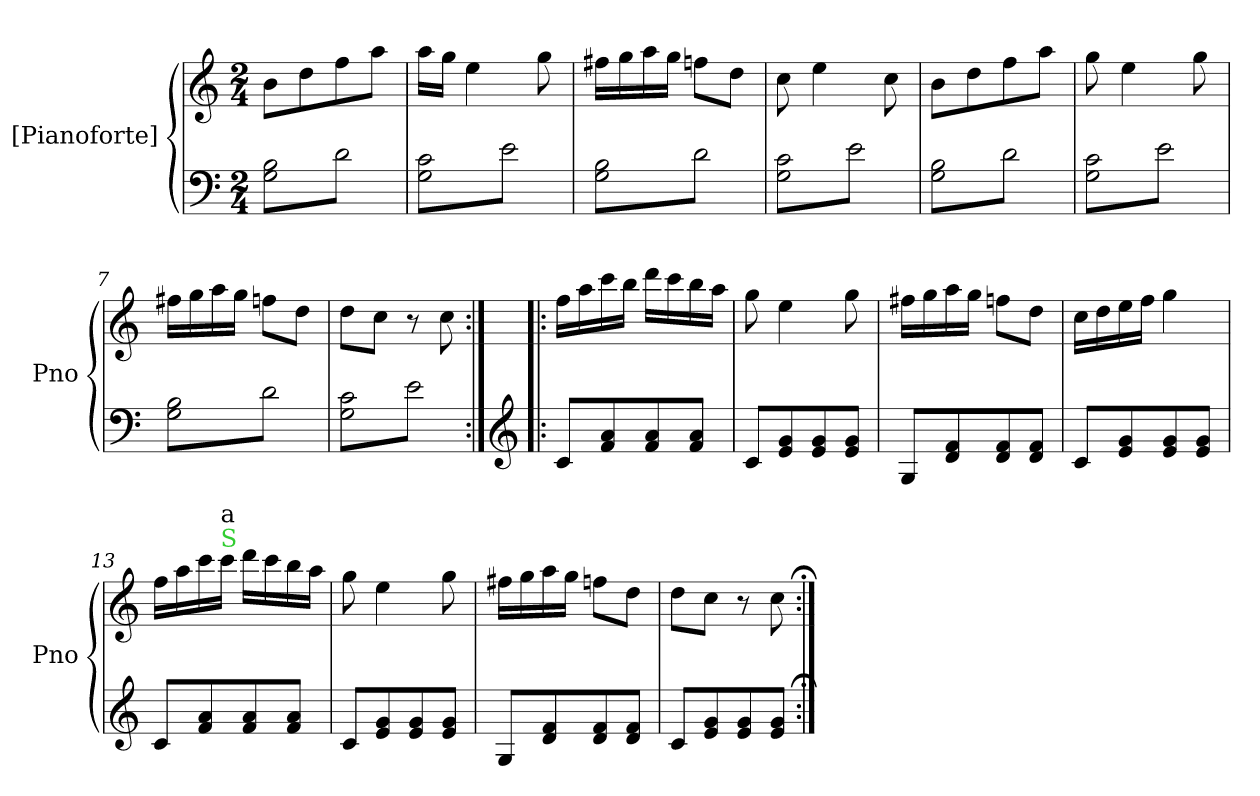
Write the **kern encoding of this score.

**kern	**kern
*part1	*part1
*staff2	*staff1
*I"[Pianoforte]	*
*I'Pno	*
*clefF4	*clefG2
*k[]	*
*C:	*
*M2/4	*M2/4
=1	=1
!LO:TX:a:color=crimson:t=⚠	!
*tremolo	*
8G\ 8B\L	8b\L
8d\	8dd\
8G\ 8B\	8ff\
8d\J	8aa\J
=2	=2
8G\ 8c\L	16aa\LL
.	16gg\JJ
8e\	4ee\
8G\ 8c\	.
8e\J	8gg\
=3	=3
8G\ 8B\L	16ff#X\LL
.	16gg\
8d\	16aa\
.	16gg\JJ
8G\ 8B\	8ffn\L
8d\J	8dd\J
=4	=4
8G\ 8c\L	8cc\
8e\	4ee\
8G\ 8c\	.
8e\J	8cc\
=5	=5
8G\ 8B\L	8b\L
8d\	8dd\
8G\ 8B\	8ff\
8d\J	8aa\J
=6	=6
8G\ 8c\L	8gg\
8e\	4ee\
8G\ 8c\	.
8e\J	8gg\
=7	=7
8G\ 8B\L	16ff#X\LL
.	16gg\
8d\	16aa\
.	16gg\JJ
8G\ 8B\	8ffn\L
8d\J	8dd\J
=8	=8
8G\ 8c\L	8dd\L
8e\	8cc\J
8G\ 8c\	8r
8e\J	8cc\
*Xtremolo	*
=9:|!|:	=9:|!|:
*clefG2	*
8c/L	16ff\LL
.	16aa\
8f/ 8a/	16ccc\
.	16bb\JJ
8f/ 8a/	16ddd\LL
.	16ccc\
8f/ 8a/J	16bb\
.	16aa\JJ
=10	=10
8c/L	8gg\
8e/ 8g/	4ee\
8e/ 8g/	.
8e/ 8g/J	8gg\
=11	=11
8G/L	16ff#X\LL
.	16gg\
8d/ 8f/	16aa\
.	16gg\JJ
8d/ 8f/	8ffn\L
8d/ 8f/J	8dd\J
=12	=12
8c/L	16cc\LL
.	16dd\
8e/ 8g/	16ee\
.	16ff\JJ
8e/ 8g/	4gg\
8e/ 8g/J	.
=13	=13
8c/L	16ff\LL
.	16aa\
8f/ 8a/	16ccc\
!	!LO:TX:a:color=limegreen:t=S
!	!LO:TX:a:t=a
.	16ccc\JJ
8f/ 8a/	16ddd\LL
.	16ccc\
8f/ 8a/J	16bb\
.	16aa\JJ
=14	=14
8c/L	8gg\
8e/ 8g/	4ee\
8e/ 8g/	.
8e/ 8g/J	8gg\
=15	=15
8G/L	16ff#X\LL
.	16gg\
8d/ 8f/	16aa\
.	16gg\JJ
8d/ 8f/	8ffn\L
8d/ 8f/J	8dd\J
=16	=16
8c/L	8dd\L
8e/ 8g/	8cc\J
8e/ 8g/	8r
8e/ 8g/J	8cc\
=:|!;	=:|!;
*-	*-
